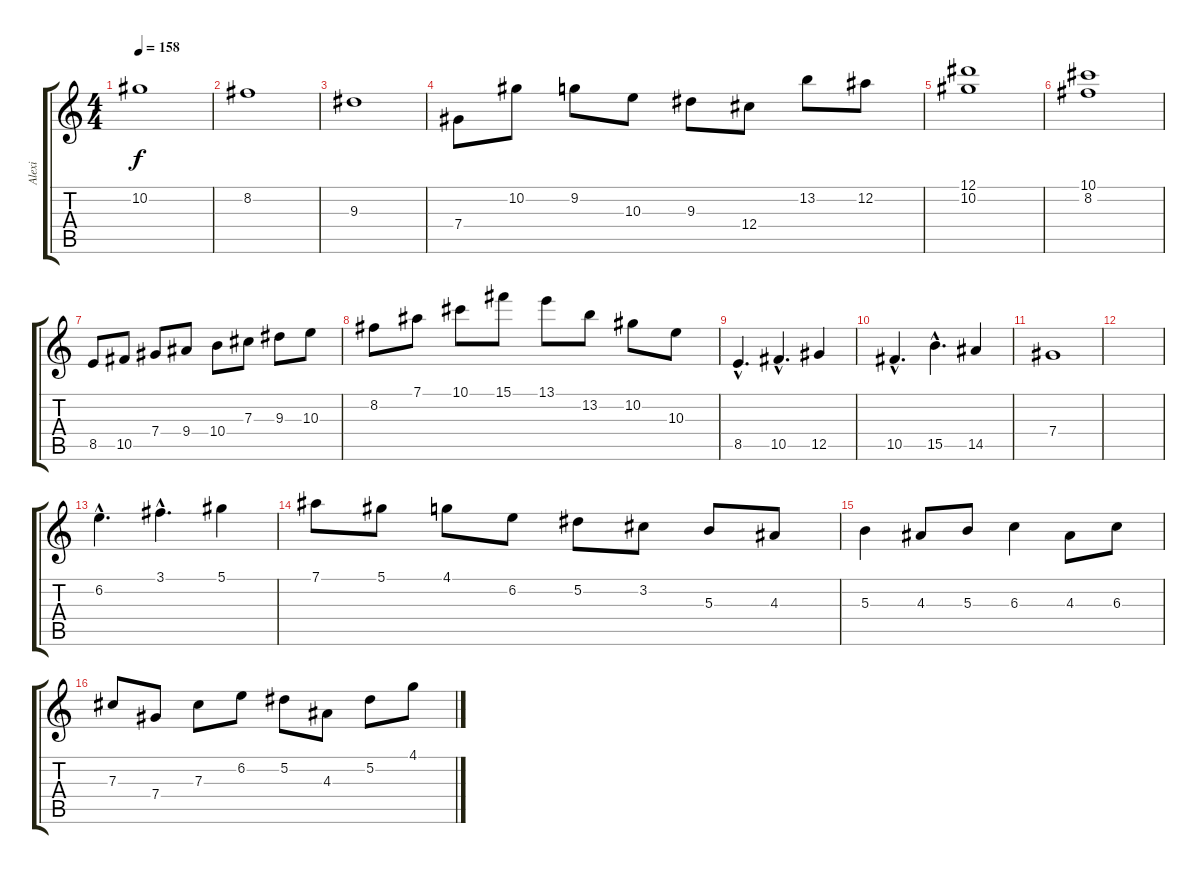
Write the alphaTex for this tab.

\track ("Alexi" "Alexi") {instrument acousticguitarsteel}
\staff {score tabs}
\tuning (Eb4 Bb3 Gb3 Db3 Ab2 Eb2) {hide}
\ts (4 4)
\tempo 158
\clef g2
\ks c
10.2.1{dy f} |
8.2.1 |
9.3.1 |
7.4.8 10.2.8 9.2.8 10.3.8 9.3.8 12.4.8 13.2.8 12.2.8 |
(12.1 10.2).1 |
(10.1 8.2).1 |
8.5.8 10.5.8 7.4.8 9.4.8 10.4.8 7.3.8 9.3.8 10.3.8 |
8.2.8 7.1.8 10.1.8 15.1.8 13.1.8 13.2.8 10.2.8 10.3.8 |
8.5{hac}.4{d} 10.5{hac}.4{d} 12.5.4 |
10.5{hac}.4{d} 15.5{hac}.4{d} 14.5.4 |
7.4.1 |
|
6.2{hac}.4{d} 3.1{hac}.4{d} 5.1.4 |
7.1.8 5.1.8 4.1.8 6.2.8 5.2.8 3.2.8 5.3.8 4.3.8 |
5.3.4 4.3.8 5.3.8 6.3.4 4.3.8 6.3.8 |
7.3.8 7.4.8 7.3.8 6.2.8 5.2.8 4.3.8 5.2.8 4.1.8
